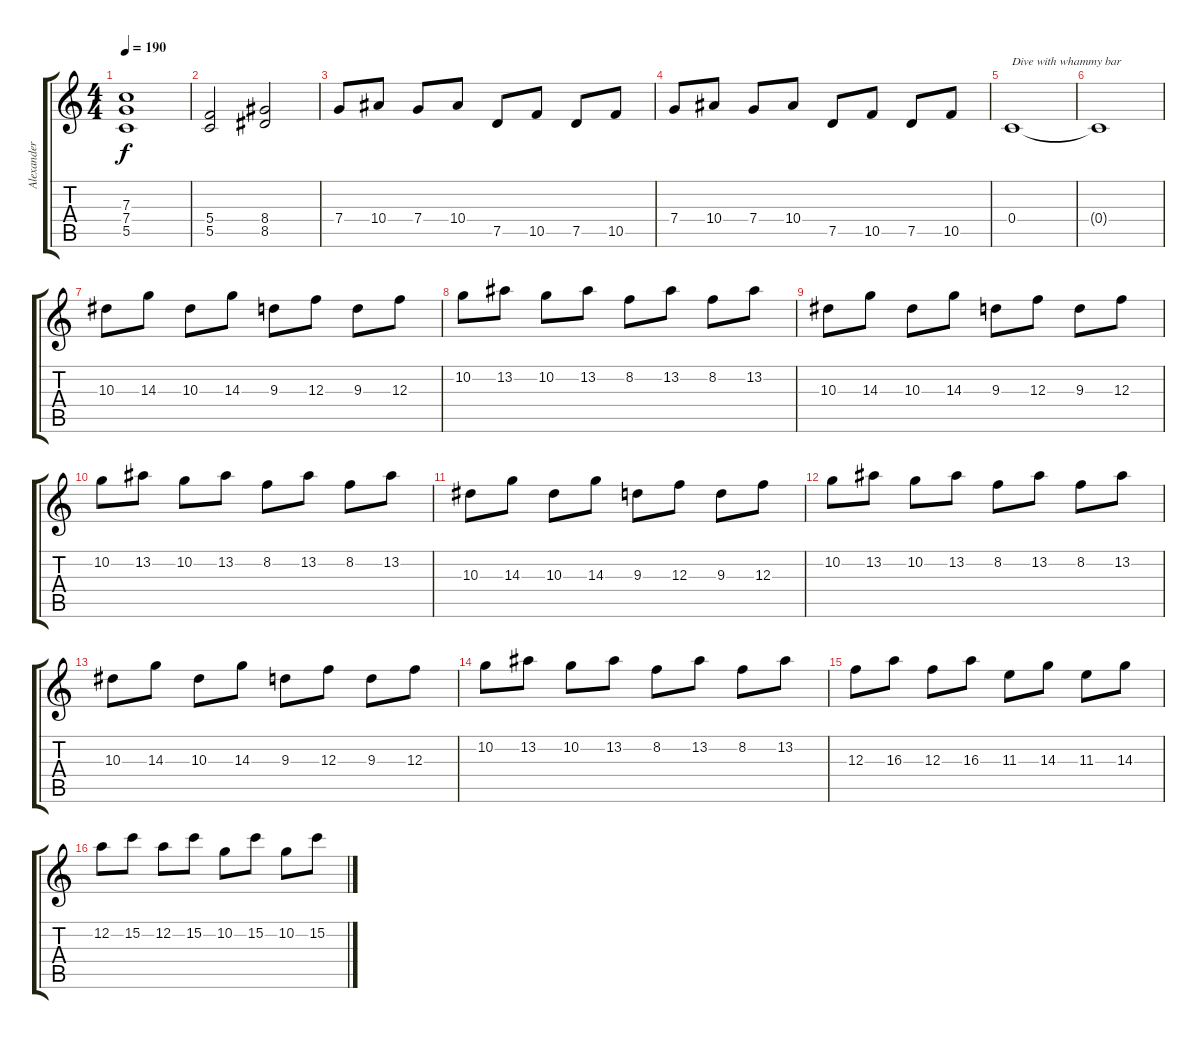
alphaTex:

\track ("Alexander Kuoppala " "Alexander ") {instrument distortionguitar}
\staff {score tabs}
\tuning (D4 A3 F3 C3 G2 D2) {hide}
\ts (4 4)
\tempo 190
\clef g2
\ks c
(7.3 7.4 5.5).1{dy f} |
(5.4 5.5).2 (8.4 8.5).2 |
7.4.8 10.4.8 7.4.8 10.4.8 7.5.8 10.5.8 7.5.8 10.5.8 |
7.4.8 10.4.8 7.4.8 10.4.8 7.5.8 10.5.8 7.5.8 10.5.8 |
0.4.1{txt "Dive with whammy bar"} |
0.4{t}.1 |
10.3.8 14.3.8 10.3.8 14.3.8 9.3.8 12.3.8 9.3.8 12.3.8 |
10.2.8 13.2.8 10.2.8 13.2.8 8.2.8 13.2.8 8.2.8 13.2.8 |
10.3.8 14.3.8 10.3.8 14.3.8 9.3.8 12.3.8 9.3.8 12.3.8 |
10.2.8 13.2.8 10.2.8 13.2.8 8.2.8 13.2.8 8.2.8 13.2.8 |
10.3.8 14.3.8 10.3.8 14.3.8 9.3.8 12.3.8 9.3.8 12.3.8 |
10.2.8 13.2.8 10.2.8 13.2.8 8.2.8 13.2.8 8.2.8 13.2.8 |
10.3.8 14.3.8 10.3.8 14.3.8 9.3.8 12.3.8 9.3.8 12.3.8 |
10.2.8 13.2.8 10.2.8 13.2.8 8.2.8 13.2.8 8.2.8 13.2.8 |
12.3.8 16.3.8 12.3.8 16.3.8 11.3.8 14.3.8 11.3.8 14.3.8 |
12.2.8 15.2.8 12.2.8 15.2.8 10.2.8 15.2.8 10.2.8 15.2.8
